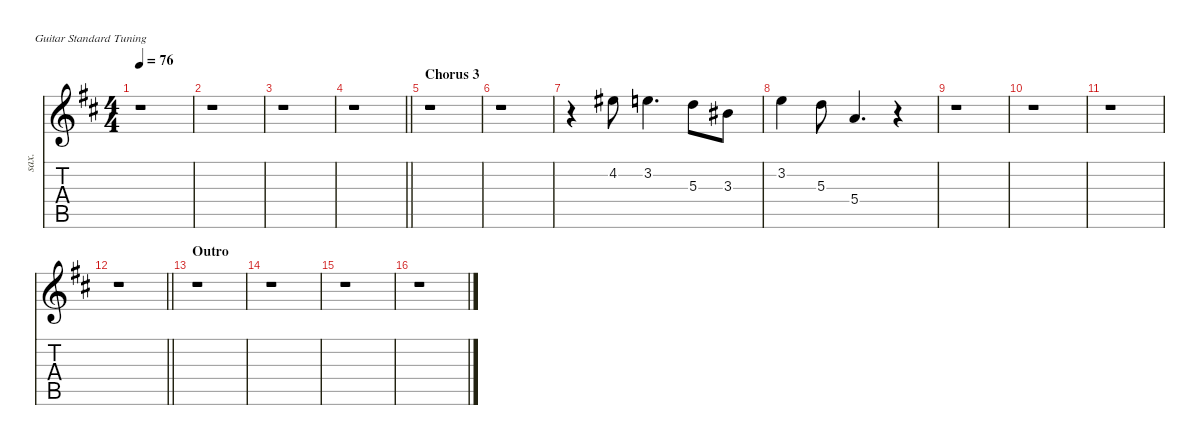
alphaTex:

\defaultSystemsLayout 4
\hideDynamics
\bracketExtendMode nobrackets
\otherSystemsTrackNameOrientation horizontal
\track ("Backup Vocal" "sax.") {mute instrument tenorsax}
\staff {score tabs}
\tuning (E4 B3 G3 D3 A2 E2)
\displaytranspose 14
\ts (4 4)
\tempo 76
\clef g2
\ks d
r.1{dy f} |
r.1 |
r.1 |
\barLineRight lightlight
r.1 |
\section ("" "Chorus 3")
r.1 |
r.1 |
r.4 4.2{acc #}.8 3.2{acc forcenatural}.4{d} 5.3{acc forcenatural}.8 3.3{acc #}.8 |
3.2{acc forcenatural}.4 5.3{acc forcenatural}.8 5.4{acc forcenatural}.4{d} r.4 |
r.1 |
r.1 |
r.1 |
\barLineRight lightlight
r.1 |
\section ("" "Outro")
r.1 |
r.1 |
r.1 |
r.1
